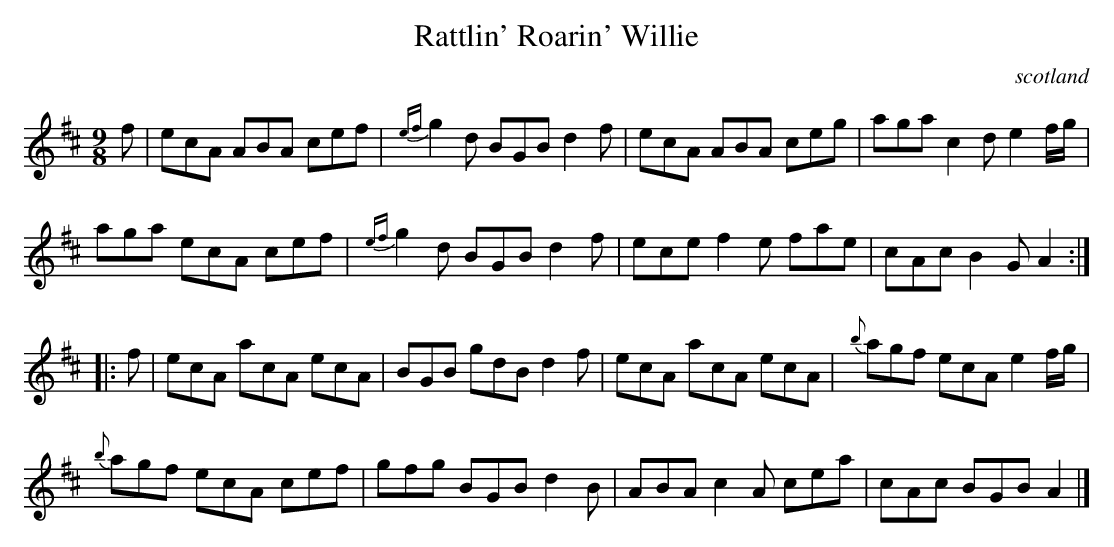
X:1
T:Rattlin' Roarin' Willie
O:scotland
M:9/8
K:AMix
f|\
ecA ABA cef| {ef}g2d BGB d2f|\
ecA ABA ceg| aga c2d e2f/g/|
aga ecA cef| {ef}g2d BGB d2f|\
ece f2e fae | cAc B2G A2 :|
|:f |\
ecA acA ecA|BGB gdB d2f|\
ecA acA ecA| {b}agf ecA e2f/g/ |
{b}agf ecA cef|gfg BGB d2B|\
ABA c2A cea|cAc BGB A2 |]
